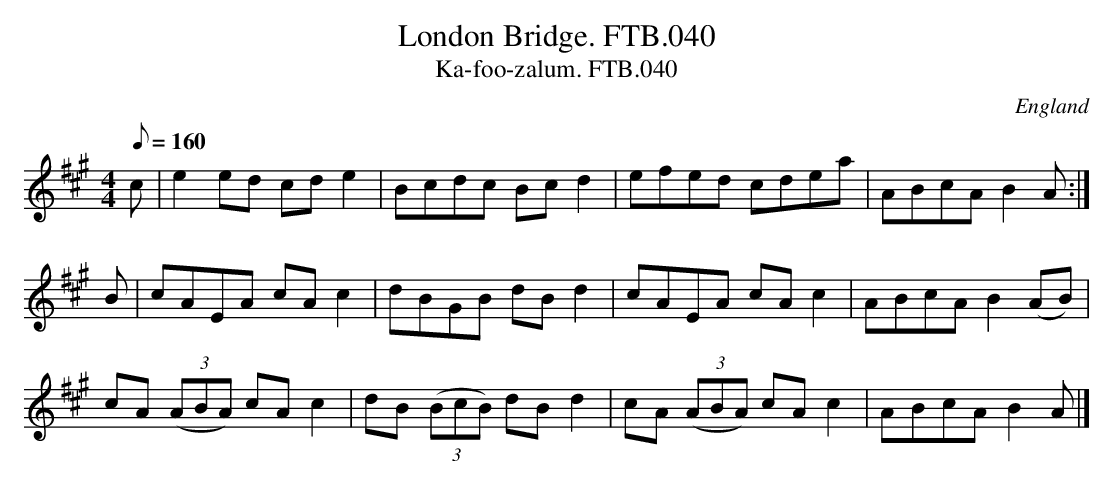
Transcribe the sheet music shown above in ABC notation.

X:1
T:London Bridge. FTB.040
T:Ka-foo-zalum. FTB.040
M:4/4
Q:160
O:England
K:A major
c|e2ed cde2|Bcdc Bcd2|efed cdea|ABcAB2A:|
B|cAEA cAc2|dBGB dBd2|cAEA cAc2|ABcAB2(AB)|
cA ((3ABA) cAc2|dB ((3BcB) dBd2|cA ((3ABA) cAc2|ABcAB2A|]
